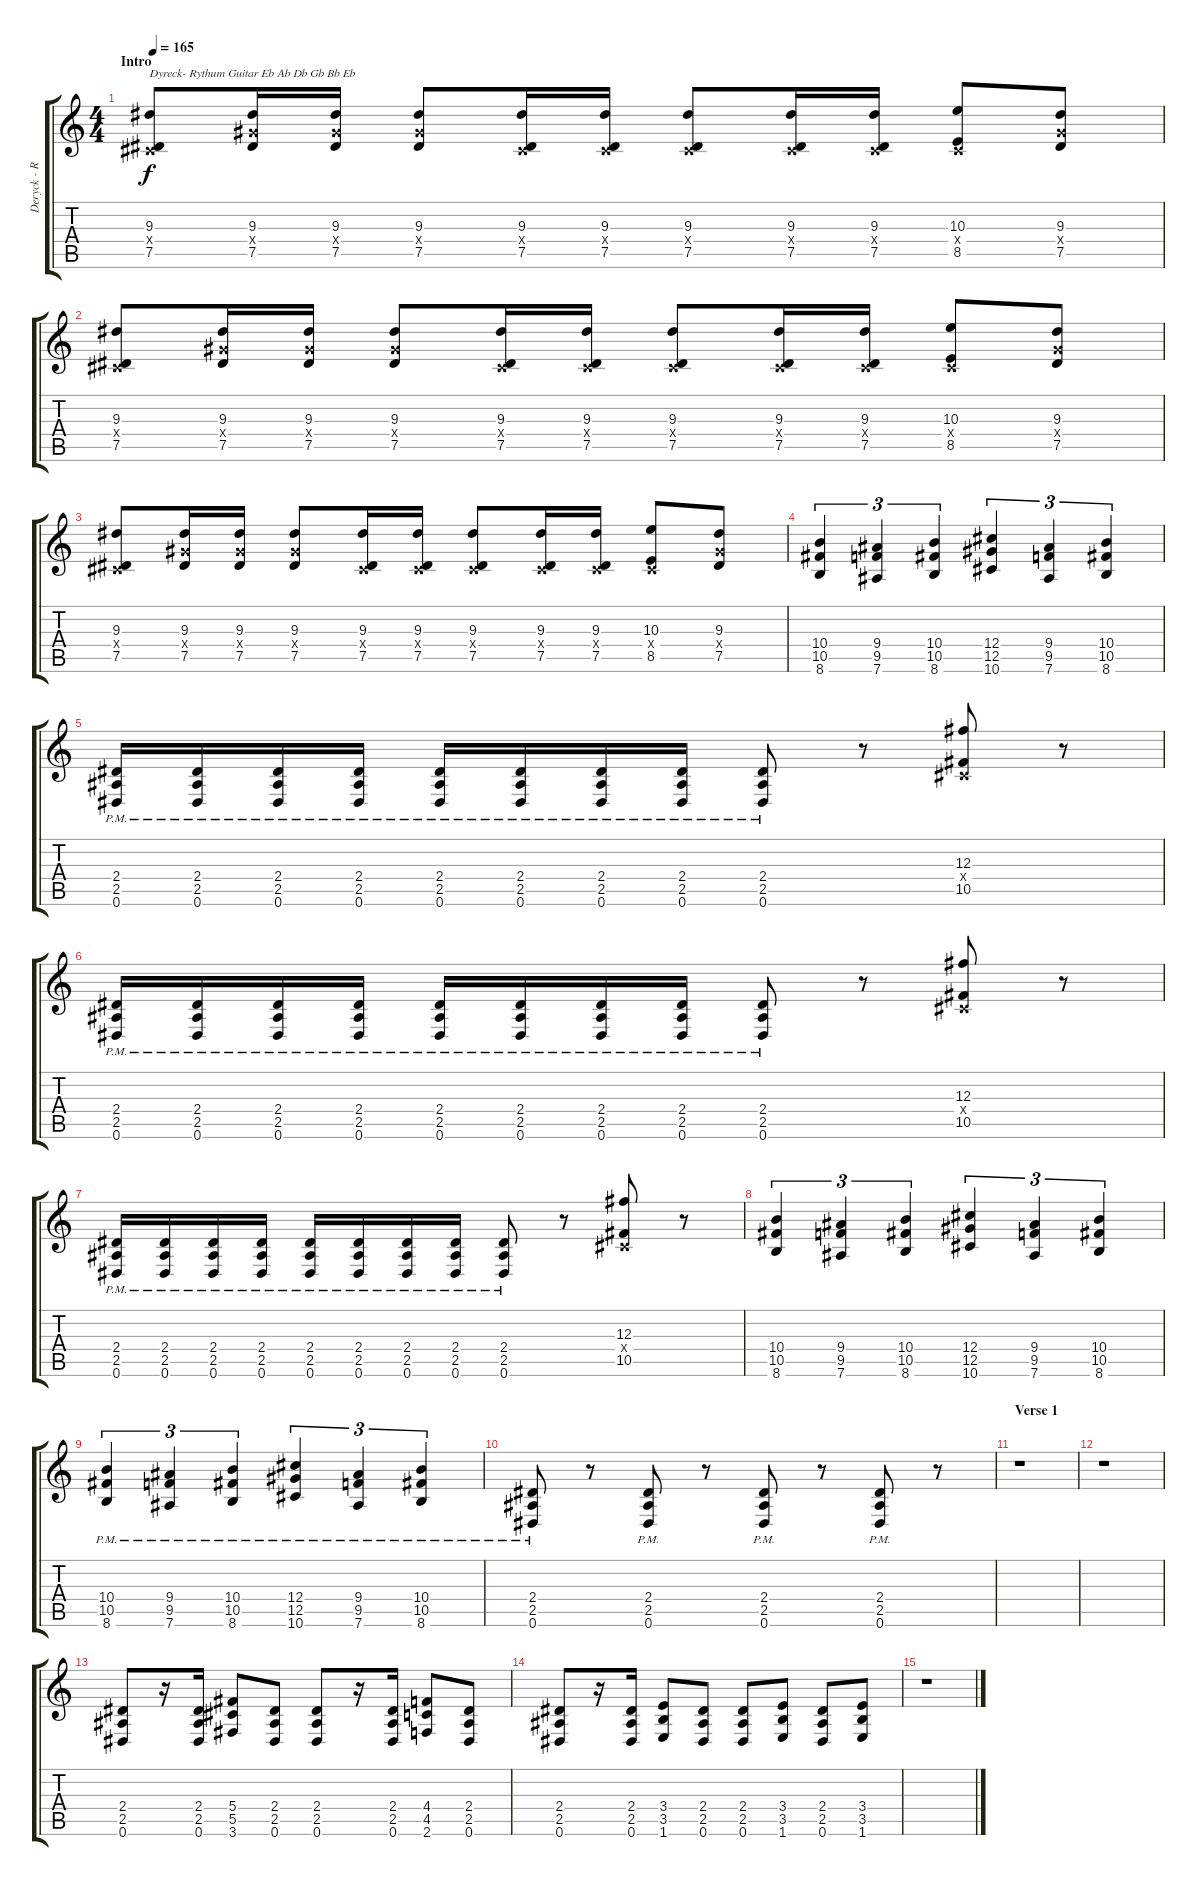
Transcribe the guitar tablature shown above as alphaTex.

\track ("Deryck - Rhythm Guitar" "Deryck - R") {instrument distortionguitar}
\staff {score tabs}
\tuning (Eb4 Bb3 Gb3 Db3 Ab2 Eb2) {hide}
\ts (4 4)
\section ("" "Intro")
\tempo 165
\clef g2
\ks c
(9.3 0.4{x} 7.5).8{txt "Dyreck- Rythum Guitar Eb Ab Db Gb Bb Eb" dy f instrument distortionguitar} (9.3 7.4{x} 7.5).16 (9.3 7.4{x} 7.5).16 (9.3 7.4{x} 7.5).8 (9.3 0.4{x} 7.5).16 (9.3 0.4{x} 7.5).16 (9.3 0.4{x} 7.5).8 (9.3 0.4{x} 7.5).16 (9.3 0.4{x} 7.5).16 (10.3 0.4{x} 8.5).8 (9.3 7.4{x} 7.5).8 |
(9.3 0.4{x} 7.5).8 (9.3 7.4{x} 7.5).16 (9.3 7.4{x} 7.5).16 (9.3 7.4{x} 7.5).8 (9.3 0.4{x} 7.5).16 (9.3 0.4{x} 7.5).16 (9.3 0.4{x} 7.5).8 (9.3 0.4{x} 7.5).16 (9.3 0.4{x} 7.5).16 (10.3 0.4{x} 8.5).8 (9.3 7.4{x} 7.5).8 |
(9.3 0.4{x} 7.5).8 (9.3 7.4{x} 7.5).16 (9.3 7.4{x} 7.5).16 (9.3 7.4{x} 7.5).8 (9.3 0.4{x} 7.5).16 (9.3 0.4{x} 7.5).16 (9.3 0.4{x} 7.5).8 (9.3 0.4{x} 7.5).16 (9.3 0.4{x} 7.5).16 (10.3 0.4{x} 8.5).8 (9.3 7.4{x} 7.5).8 |
(10.4 10.5 8.6).4{tu (3 2)} (9.4 9.5 7.6).4{tu (3 2)} (10.4 10.5 8.6).4{tu (3 2)} (12.4 12.5 10.6).4{tu (3 2)} (9.4 9.5 7.6).4{tu (3 2)} (10.4 10.5 8.6).4{tu (3 2)} |
(2.4 2.5{pm} 0.6{pm}).16 (2.4 2.5{pm} 0.6{pm}).16 (2.4{pm} 2.5{pm} 0.6{pm}).16 (2.4{pm} 2.5{pm} 0.6{pm}).16 (2.4{pm} 2.5{pm} 0.6{pm}).16 (2.4{pm} 2.5{pm} 0.6{pm}).16 (2.4{pm} 2.5{pm} 0.6{pm}).16 (2.4{pm} 2.5{pm} 0.6{pm}).16 (2.4{pm} 2.5{pm} 0.6{pm}).8 r.8 (12.3 0.4{x} 10.5).8 r.8 |
(2.4 2.5{pm} 0.6{pm}).16 (2.4 2.5{pm} 0.6{pm}).16 (2.4{pm} 2.5{pm} 0.6{pm}).16 (2.4{pm} 2.5{pm} 0.6{pm}).16 (2.4{pm} 2.5{pm} 0.6{pm}).16 (2.4{pm} 2.5{pm} 0.6{pm}).16 (2.4{pm} 2.5{pm} 0.6{pm}).16 (2.4{pm} 2.5{pm} 0.6{pm}).16 (2.4{pm} 2.5{pm} 0.6{pm}).8 r.8 (12.3 0.4{x} 10.5).8 r.8 |
(2.4 2.5{pm} 0.6{pm}).16 (2.4 2.5{pm} 0.6{pm}).16 (2.4{pm} 2.5{pm} 0.6{pm}).16 (2.4{pm} 2.5{pm} 0.6{pm}).16 (2.4{pm} 2.5{pm} 0.6{pm}).16 (2.4{pm} 2.5{pm} 0.6{pm}).16 (2.4{pm} 2.5{pm} 0.6{pm}).16 (2.4{pm} 2.5{pm} 0.6{pm}).16 (2.4{pm} 2.5{pm} 0.6{pm}).8 r.8 (12.3 0.4{x} 10.5).8 r.8 |
(10.4 10.5 8.6).4{tu (3 2)} (9.4 9.5 7.6).4{tu (3 2)} (10.4 10.5 8.6).4{tu (3 2)} (12.4 12.5 10.6).4{tu (3 2)} (9.4 9.5 7.6).4{tu (3 2)} (10.4 10.5 8.6).4{tu (3 2)} |
(10.4{pm} 10.5{pm} 8.6{pm}).4{tu (3 2)} (9.4{pm} 9.5{pm} 7.6{pm}).4{tu (3 2)} (10.4{pm} 10.5{pm} 8.6{pm}).4{tu (3 2)} (12.4{pm} 12.5{pm} 10.6{pm}).4{tu (3 2)} (9.4{pm} 9.5{pm} 7.6{pm}).4{tu (3 2)} (10.4{pm} 10.5{pm} 8.6{pm}).4{tu (3 2)} |
(2.4 2.5 0.6{pm}).8 r.8 (2.4 2.5 0.6{pm}).8 r.8 (2.4 2.5 0.6{pm}).8 r.8 (2.4 2.5 0.6{pm}).8 r.8 |
\section ("" "Verse 1")
r.1 |
r.1 |
(2.4 2.5 0.6).8 r.16 (2.4 2.5 0.6).16 (5.4 5.5 3.6).8 (2.4 2.5 0.6).8 (2.4 2.5 0.6).8 r.16 (2.4 2.5 0.6).16 (4.4 4.5 2.6).8 (2.4 2.5 0.6).8 |
(2.4 2.5 0.6).8 r.16 (2.4 2.5 0.6).16 (3.4 3.5 1.6).8 (2.4 2.5 0.6).8 (2.4 2.5 0.6).8 (3.4 3.5 1.6).8 (2.4 2.5 0.6).8 (3.4 3.5 1.6).8 |
r.1
